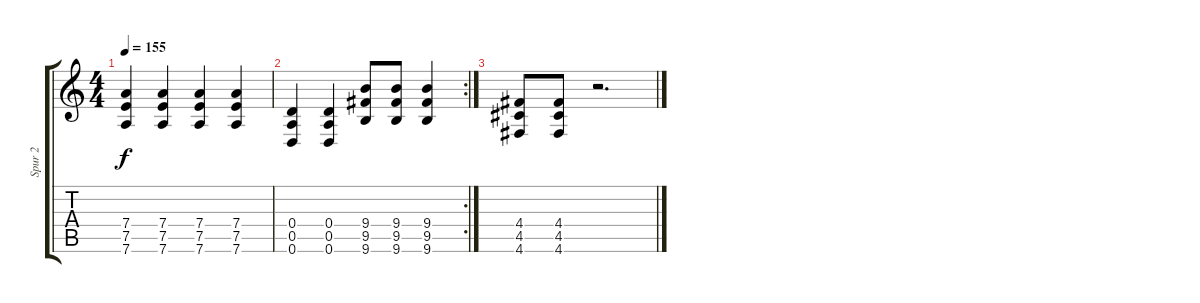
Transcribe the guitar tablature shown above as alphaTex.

\track ("Spur 2" "Spur 2") {instrument distortionguitar}
\staff {score tabs}
\tuning (E4 B3 G3 D3 A2 D2) {hide}
\ts (4 4)
\tempo 155
\clef g2
\ks c
(7.4 7.5 7.6).4{dy f} (7.4 7.5 7.6).4 (7.4 7.5 7.6).4 (7.4 7.5 7.6).4 |
\rc 2
(0.4 0.5 0.6).4 (0.4 0.5 0.6).4 (9.4 9.5 9.6).8 (9.4 9.5 9.6).8 (9.4 9.5 9.6).4 |
(4.4 4.5 4.6).8 (4.4 4.5 4.6).8 r.2{d}
